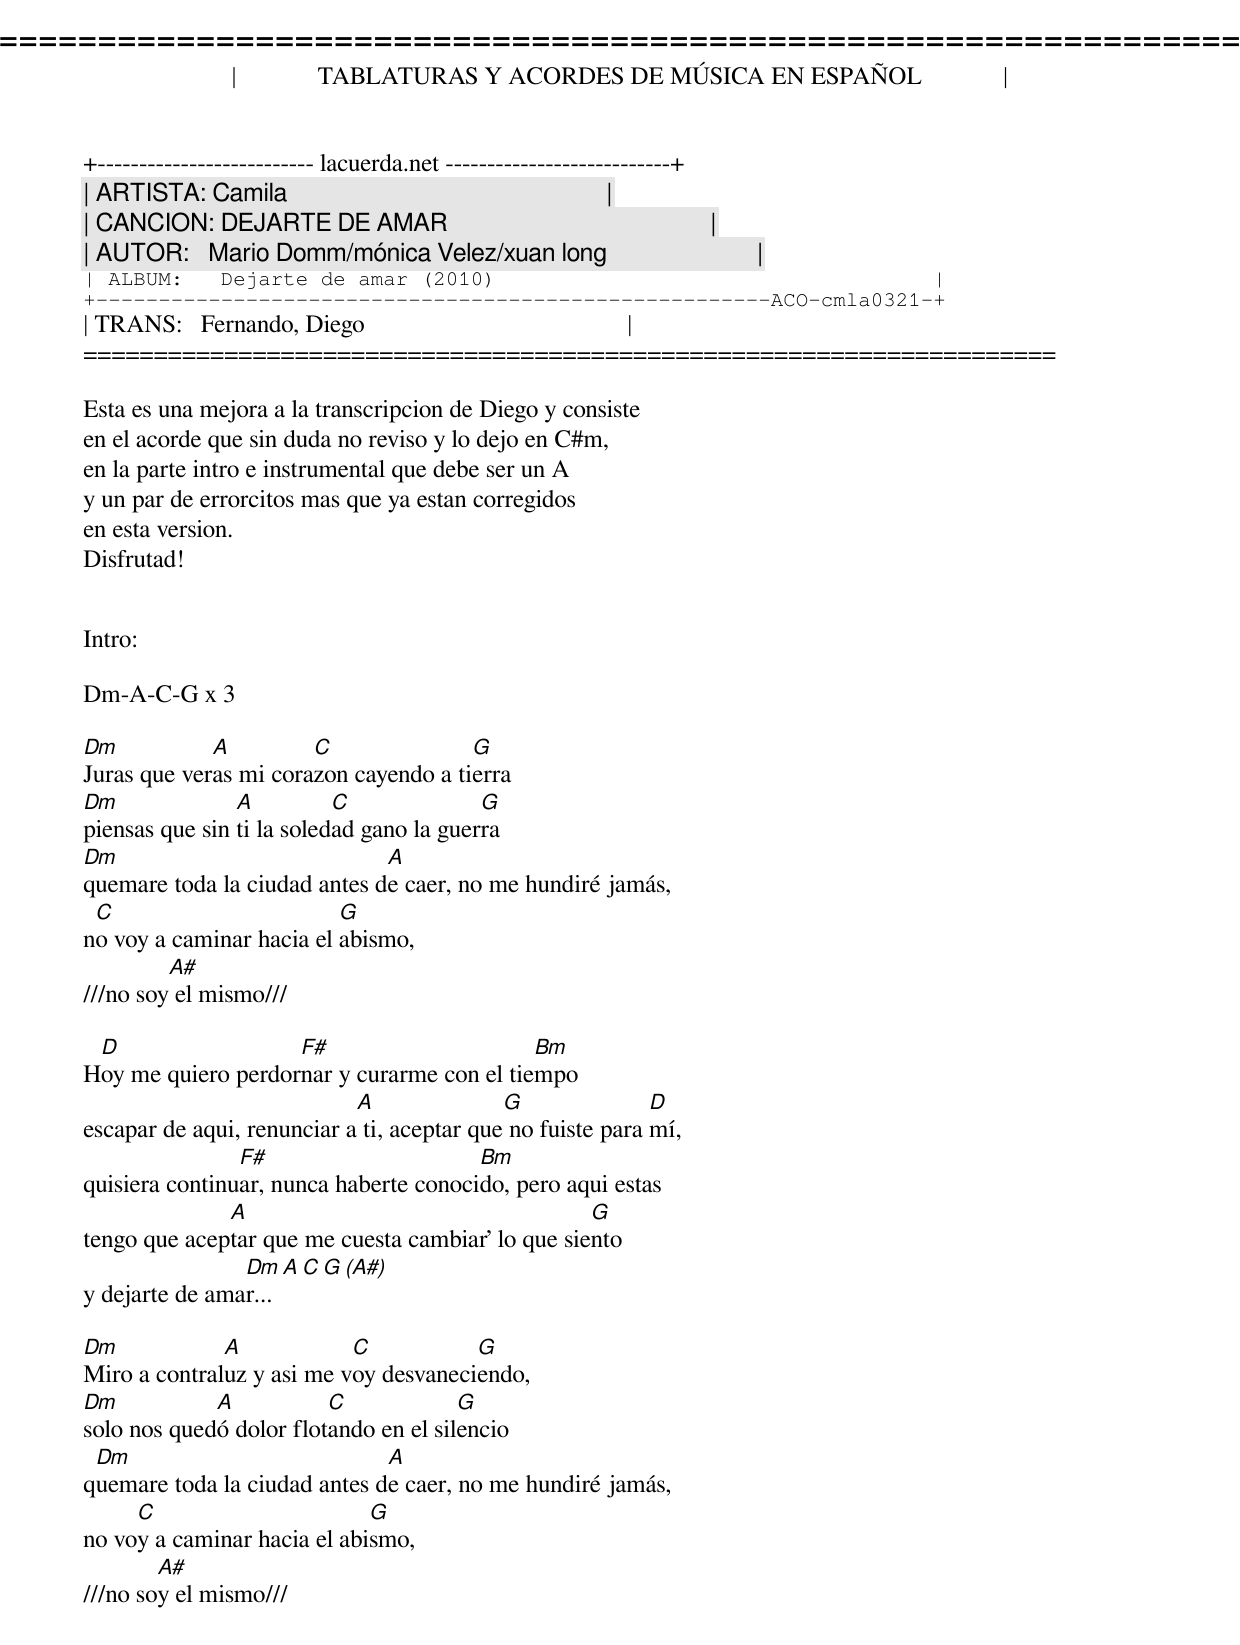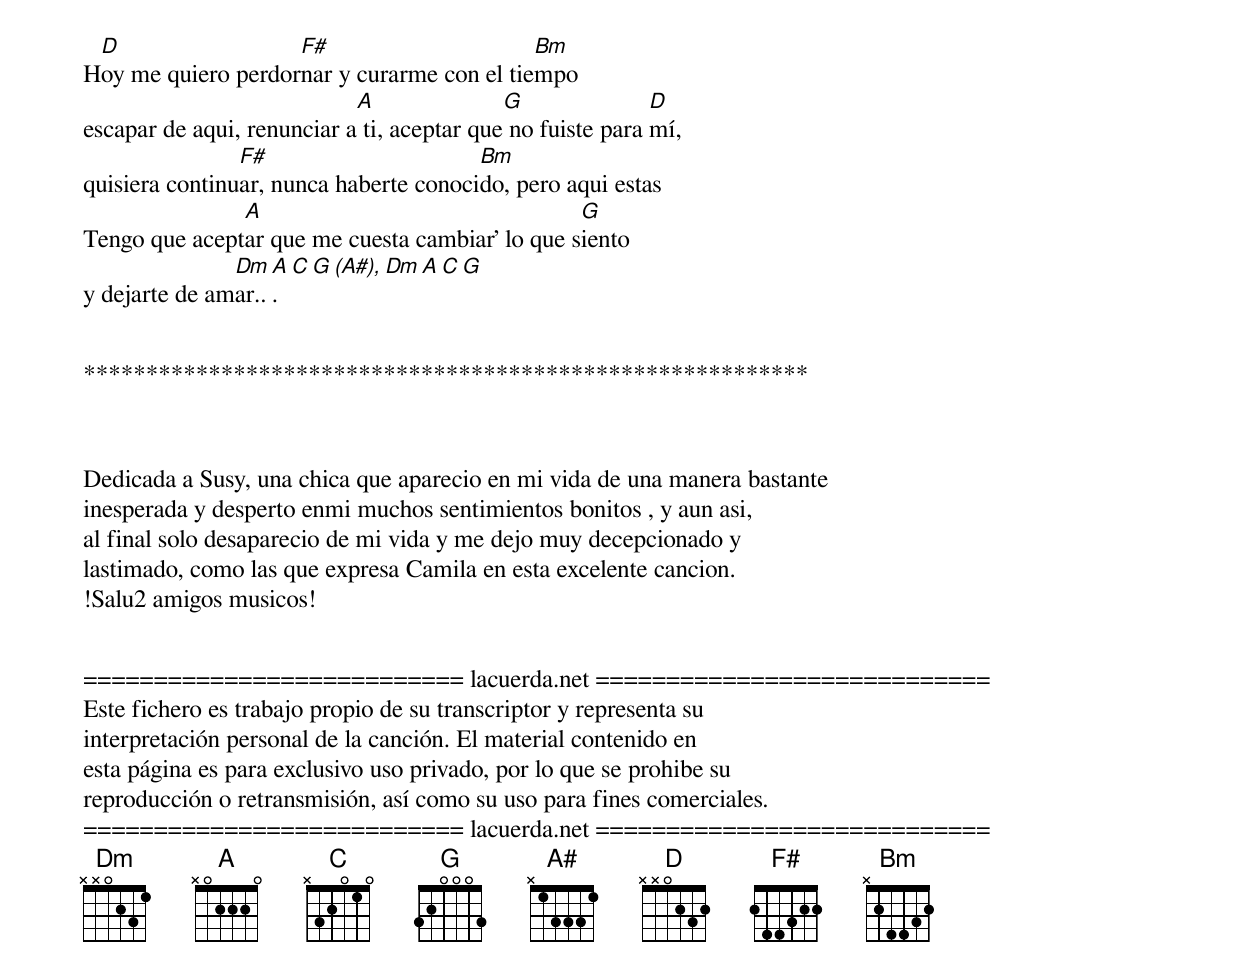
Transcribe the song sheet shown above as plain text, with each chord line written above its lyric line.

=====================================================================
|             TABLATURAS Y ACORDES DE MÚSICA EN ESPAÑOL             |
+-------------------------- lacuerda.net ---------------------------+
| ARTISTA: Camila                                                   |
| CANCION: DEJARTE DE AMAR                                          |
| AUTOR:   Mario Domm/mónica Velez/xuan long                        |
| ALBUM:   Dejarte de amar (2010)                                   |
+------------------------------------------------------ACO-cmla0321-+
| TRANS:   Fernando, Diego                                          |
=====================================================================

Esta es una mejora a la transcripcion de Diego y consiste
en el acorde que sin duda no reviso y lo dejo en C#m,
en la parte intro e instrumental que debe ser un A
y un par de errorcitos mas que ya estan corregidos
en esta version.
Disfrutad!


Intro:

Dm-A-C-G x 3

Dm           A         C               G
Juras que veras mi corazon cayendo a tierra
Dm              A          C              G
piensas que sin ti la soledad gano la guerra
Dm                            A
quemare toda la ciudad antes de caer, no me hundiré jamás,
 C                        G
no voy a caminar hacia el abismo,
         A#
///no soy el mismo///

 D                  F#                      Bm
Hoy me quiero perdornar y curarme con el tiempo
                            A               G               D
escapar de aqui, renunciar a ti, aceptar que no fuiste para mí,
                F#                      Bm
quisiera continuar, nunca haberte conocido, pero aqui estas
              A                                    G
tengo que aceptar que me cuesta cambiar' lo que siento
                Dm   A  C  G (A#)
y dejarte de amar...

Dm            A            C           G
Miro a contraluz y asi me voy desvaneciendo,
Dm           A           C             G
solo nos quedó dolor flotando en el silencio
 Dm                           A
quemare toda la ciudad antes de caer, no me hundiré jamás,
     C                       G
no voy a caminar hacia el abismo,
        A#
///no soy el mismo///

 D                  F#                      Bm
Hoy me quiero perdornar y curarme con el tiempo
                            A               G               D
escapar de aqui, renunciar a ti, aceptar que no fuiste para mí,
                F#                      Bm
quisiera continuar, nunca haberte conocido, pero aqui estas
               A                                 G
Tengo que aceptar que me cuesta cambiar' lo que siento
               Dm  A C  G (A#),  Dm  A C  G
y dejarte de amar...


**********************************************************



Dedicada a Susy, una chica que aparecio en mi vida de una manera bastante
inesperada y desperto enmi muchos sentimientos bonitos , y aun asi,
al final solo desaparecio de mi vida y me dejo muy decepcionado y
lastimado, como las que expresa Camila en esta excelente cancion.
!Salu2 amigos musicos!


=========================== lacuerda.net ============================
Este fichero es trabajo propio de su transcriptor y representa su
interpretación personal de la canción. El material contenido en
esta página es para exclusivo uso privado, por lo que se prohibe su
reproducción o retransmisión, así como su uso para fines comerciales.
=========================== lacuerda.net ============================
